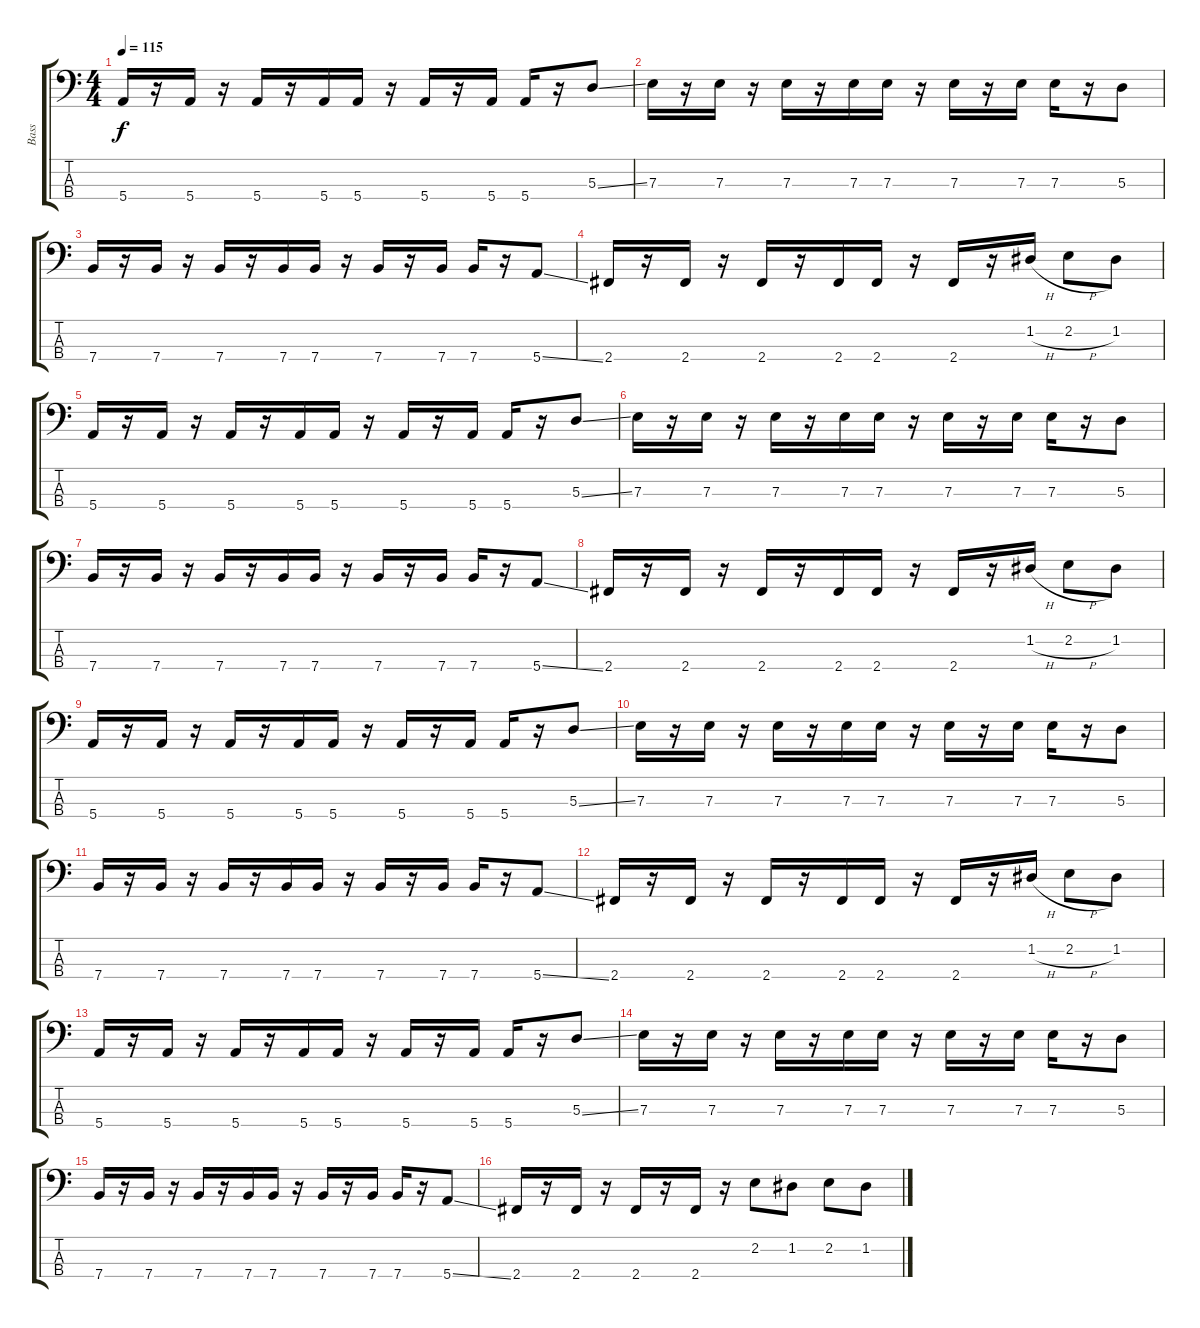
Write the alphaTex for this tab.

\track ("Bass" "Bass") {instrument electricbasspick}
\staff {score tabs}
\tuning (G2 D2 A1 E1) {hide}
\ts (4 4)
\tempo 115
\clef f4
\ks c
5.4.16{dy f} r.16 5.4.16 r.16 5.4.16 r.16 5.4.16 5.4.16 r.16 5.4.16 r.16 5.4.16 5.4.16 r.16 5.3{ss}.8 |
7.3.16 r.16 7.3.16 r.16 7.3.16 r.16 7.3.16 7.3.16 r.16 7.3.16 r.16 7.3.16 7.3.16 r.16 5.3.8 |
7.4.16 r.16 7.4.16 r.16 7.4.16 r.16 7.4.16 7.4.16 r.16 7.4.16 r.16 7.4.16 7.4.16 r.16 5.4{ss}.8 |
2.4.16 r.16 2.4.16 r.16 2.4.16 r.16 2.4.16 2.4.16 r.16 2.4.16 r.16 1.2{h}.16 2.2{h}.8 1.2.8 |
5.4.16 r.16 5.4.16 r.16 5.4.16 r.16 5.4.16 5.4.16 r.16 5.4.16 r.16 5.4.16 5.4.16 r.16 5.3{ss}.8 |
7.3.16 r.16 7.3.16 r.16 7.3.16 r.16 7.3.16 7.3.16 r.16 7.3.16 r.16 7.3.16 7.3.16 r.16 5.3.8 |
7.4.16 r.16 7.4.16 r.16 7.4.16 r.16 7.4.16 7.4.16 r.16 7.4.16 r.16 7.4.16 7.4.16 r.16 5.4{ss}.8 |
2.4.16 r.16 2.4.16 r.16 2.4.16 r.16 2.4.16 2.4.16 r.16 2.4.16 r.16 1.2{h}.16 2.2{h}.8 1.2.8 |
5.4.16 r.16 5.4.16 r.16 5.4.16 r.16 5.4.16 5.4.16 r.16 5.4.16 r.16 5.4.16 5.4.16 r.16 5.3{ss}.8 |
7.3.16 r.16 7.3.16 r.16 7.3.16 r.16 7.3.16 7.3.16 r.16 7.3.16 r.16 7.3.16 7.3.16 r.16 5.3.8 |
7.4.16 r.16 7.4.16 r.16 7.4.16 r.16 7.4.16 7.4.16 r.16 7.4.16 r.16 7.4.16 7.4.16 r.16 5.4{ss}.8 |
2.4.16 r.16 2.4.16 r.16 2.4.16 r.16 2.4.16 2.4.16 r.16 2.4.16 r.16 1.2{h}.16 2.2{h}.8 1.2.8 |
5.4.16 r.16 5.4.16 r.16 5.4.16 r.16 5.4.16 5.4.16 r.16 5.4.16 r.16 5.4.16 5.4.16 r.16 5.3{ss}.8 |
7.3.16 r.16 7.3.16 r.16 7.3.16 r.16 7.3.16 7.3.16 r.16 7.3.16 r.16 7.3.16 7.3.16 r.16 5.3.8 |
7.4.16 r.16 7.4.16 r.16 7.4.16 r.16 7.4.16 7.4.16 r.16 7.4.16 r.16 7.4.16 7.4.16 r.16 5.4{ss}.8 |
2.4.16 r.16 2.4.16 r.16 2.4.16 r.16 2.4.16 r.16 2.2.8 1.2.8 2.2.8 1.2.8
